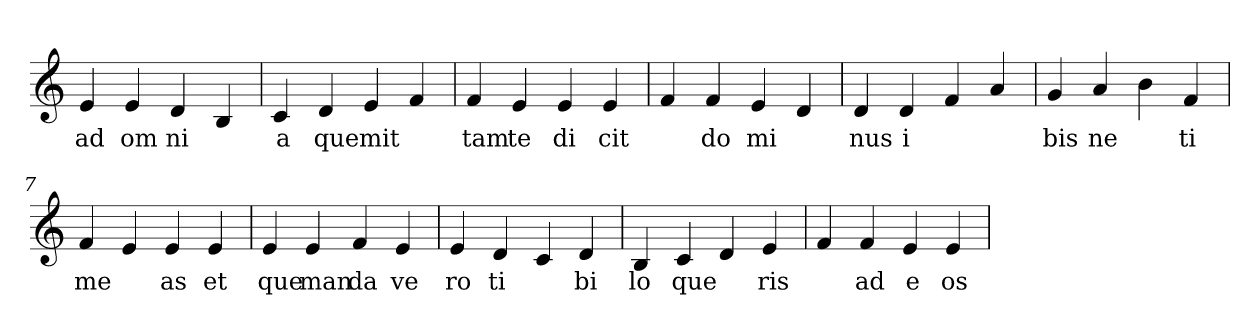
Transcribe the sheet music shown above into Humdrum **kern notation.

**kern	**text
*part1	*part1
*staff1	*staff1
*clefG2	*
=1	=1
4e	ad
4e	om
4d	ni
4B	.
=2	=2
4c	a
4d	que
4e	mit
4f	.
=3	=3
4f	tam
4e	te
4e	di
4e	cit
=4	=4
4f	.
4f	do
4e	mi
4d	.
=5	=5
4d	nus
4d	i
4f	.
4a	.
=6	=6
4g	bis
4a	ne
4b	.
4f	ti
=7	=7
4f	me
4e	.
4e	as
4e	et
=8	=8
4e	que
4e	man
4f	da
4e	ve
=9	=9
4e	ro
4d	ti
4c	.
4d	bi
=10	=10
4B	lo
4c	que
4d	.
4e	ris
=11	=11
4f	.
4f	ad
4e	e
4e	os
=	=
*-	*-
